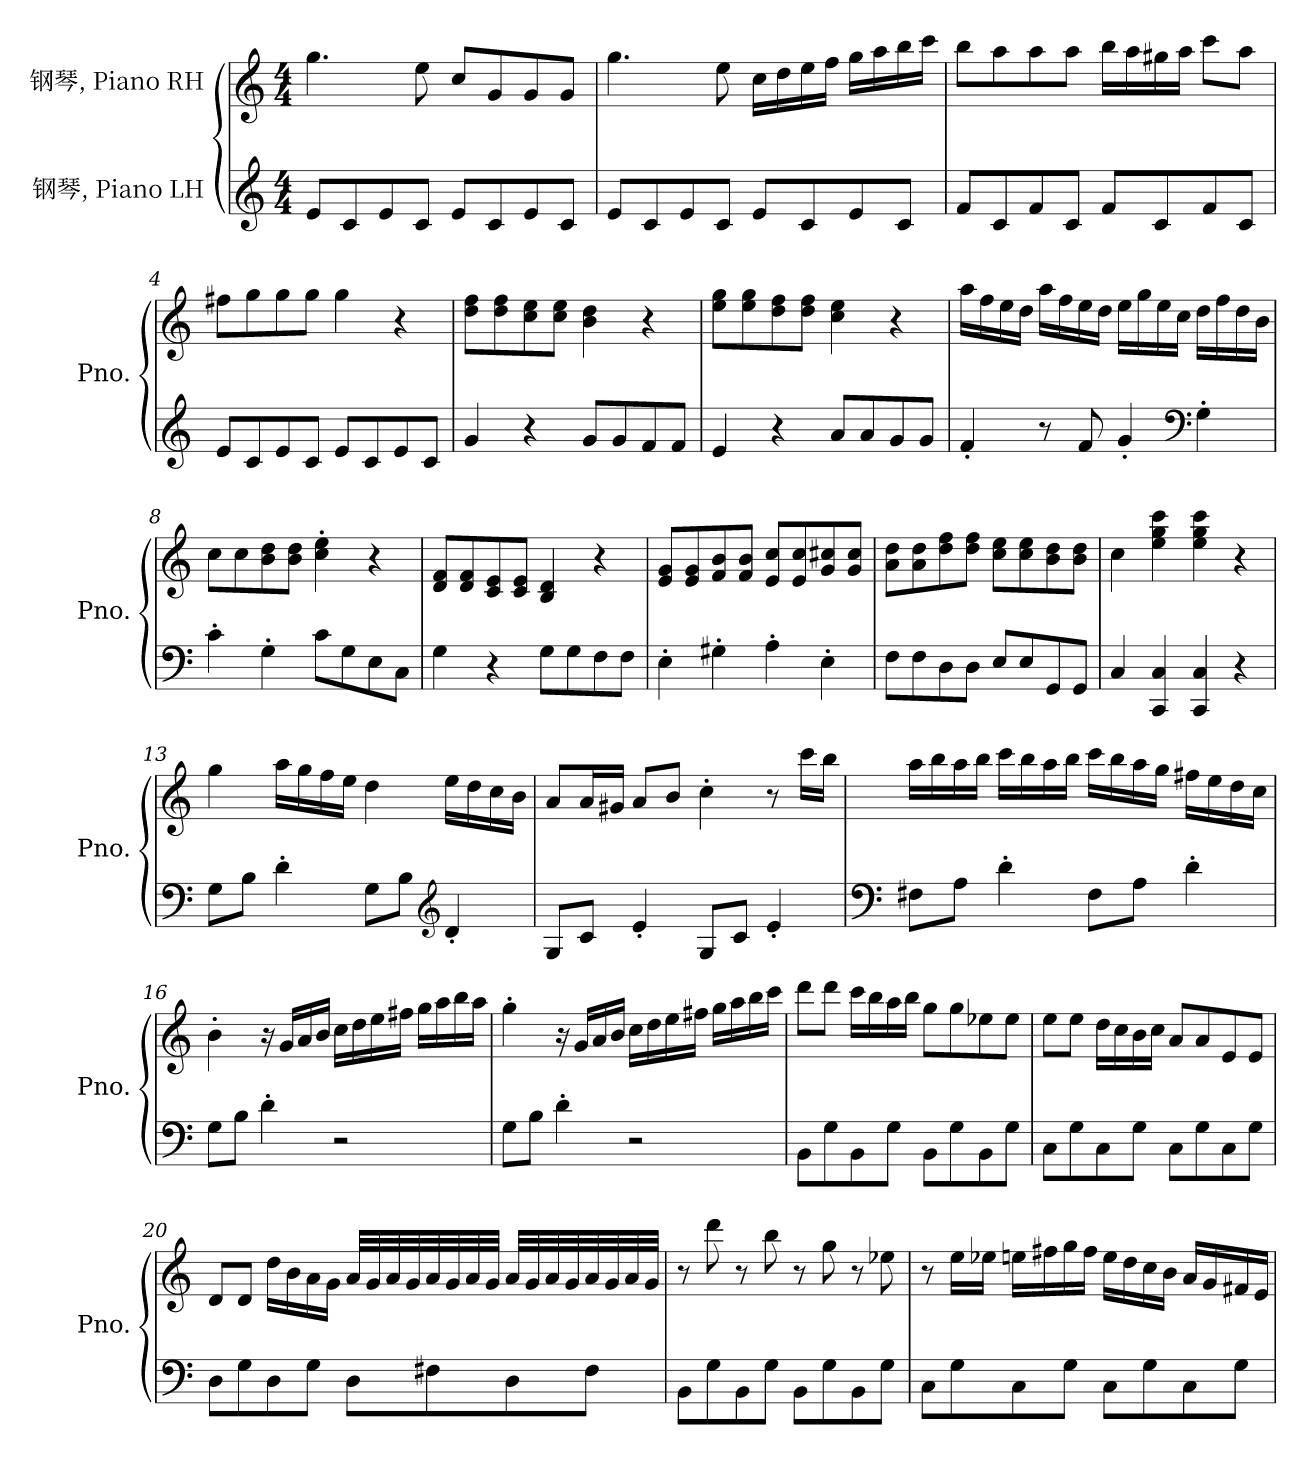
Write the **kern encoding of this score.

**kern	**kern
*part2	*part1
*staff2	*staff1
*I"钢琴, Piano LH	*I"钢琴, Piano RH
*I'Pno.	*I'Pno.
*clefG2	*clefG2
*k[]	*k[]
*M4/4	*M4/4
*MM110	*MM110
=1	=1
8e/L	4.gg\
8c/	.
8e/	.
8c/J	8ee\
8e/L	8cc/L
8c/	8g/
8e/	8g/
8c/J	8g/J
=2	=2
8e/L	4.gg\
8c/	.
8e/	.
8c/J	8ee\
8e/L	16cc\LL
.	16dd\
8c/	16ee\
.	16ff\JJ
8e/	16gg\LL
.	16aa\
8c/J	16bb\
.	16ccc\JJ
=3	=3
8f/L	8bb\L
8c/	8aa\
8f/	8aa\
8c/J	8aa\J
8f/L	16bb\LL
.	16aa\
8c/	16gg#X\
.	16aa\JJ
8f/	8ccc\L
8c/J	8aa\J
!!LO:LB:g=z
=4	=4
8e/L	8ff#X\L
8c/	8gg\
8e/	8gg\
8c/J	8gg\J
8e/L	4gg\
8c/	.
8e/	4r
8c/J	.
=5	=5
4g/	8dd\ 8ff\L
.	8dd\ 8ff\
4r	8cc\ 8ee\
.	8cc\ 8ee\J
8g/L	4b\ 4dd\
8g/	.
8f/	4r
8f/J	.
=6	=6
4e/	8ee\ 8gg\L
.	8ee\ 8gg\
4r	8dd\ 8ff\
.	8dd\ 8ff\J
8a/L	4cc\ 4ee\
8a/	.
8g/	4r
8g/J	.
=7	=7
4f'/	16aa\LL
.	16ff\
.	16ee\
.	16dd\JJ
8r	16aa\LL
.	16ff\
8f/	16ee\
.	16dd\JJ
4g'/	16ee\LL
.	16gg\
.	16ee\
.	16cc\JJ
*clefF4	*
4G'\	16dd\LL
.	16ff\
.	16dd\
.	16b\JJ
!!LO:LB:g=z
=8	=8
4c'\	8cc\L
.	8cc\
4G'\	8b\ 8dd\
.	8b\ 8dd\J
8c\L	4cc\' 4ee\'
8G\	.
8E\	4r
8C\J	.
=9	=9
4G\	8d/ 8f/L
.	8d/ 8f/
4r	8c/ 8e/
.	8c/ 8e/J
8G\L	4B/ 4d/
8G\	.
8F\	4r
8F\J	.
=10	=10
4E'\	8e/ 8g/L
.	8e/ 8g/
4G#X'\	8f/ 8b/
.	8f/ 8b/J
4A'\	8e/ 8cc/L
.	8e/ 8cc/
4E'\	8g/ 8cc#X/
.	8g/ 8cc#/J
=11	=11
8F\L	8a\ 8dd\L
8F\	8a\ 8dd\
8D\	8dd\ 8ff\
8D\J	8dd\ 8ff\J
8E/L	8cc\ 8ee\L
8E/	8cc\ 8ee\
8GG/	8b\ 8dd\
8GG/J	8b\ 8dd\J
=12	=12
4C/	4cc\
4CC/ 4C/	4ee\ 4gg\ 4ccc\
4CC/ 4C/	4ee\ 4gg\ 4ccc\
4r	4r
!!LO:LB:g=z
=13	=13
8G\L	4gg\
8B\J	.
4d'\	16aa\LL
.	16gg\
.	16ff\
.	16ee\JJ
8G\L	4dd\
8B\J	.
*clefG2	*
4d'/	16ee\LL
.	16dd\
.	16cc\
.	16b\JJ
=14	=14
8G/L	8a/L
8c/J	16a/L
.	16g#X/JJ
4e'/	8a/L
.	8b/J
8G/L	4cc'\
8c/J	.
4e'/	8r
.	16ccc\LL
.	16bb\JJ
!!LO:LB:g=z
=15	=15
*clefF4	*
8F#X\L	16aa\LL
.	16bb\
8A\J	16aa\
.	16bb\JJ
4d'\	16ccc\LL
.	16bb\
.	16aa\
.	16bb\JJ
8F#\L	16ccc\LL
.	16bb\
8A\J	16aa\
.	16gg\JJ
4d'\	16ff#X\LL
.	16ee\
.	16dd\
.	16cc\JJ
=16	=16
8G\L	4b'\
8B\J	.
4d'\	16r
.	16g/LL
.	16a/
.	16b/JJ
2r	16cc\LL
.	16dd\
.	16ee\
.	16ff#X\JJ
.	16gg\LL
.	16aa\
.	16bb\
.	16aa\JJ
!!LO:LB:g=z
=17	=17
8G\L	4gg'\
8B\J	.
4d'\	16r
.	16g/LL
.	16a/
.	16b/JJ
2r	16cc\LL
.	16dd\
.	16ee\
.	16ff#X\JJ
.	16gg\LL
.	16aa\
.	16bb\
.	16ccc\JJ
=18	=18
8BB\L	8ddd\L
8G\	8ddd\J
8BB\	16ccc\LL
.	16bb\
8G\J	16aa\
.	16bb\JJ
8BB\L	8gg\L
8G\	8gg\
8BB\	8ee-X\
8G\J	8ee-\J
=19	=19
8C\L	8ee\L
8G\	8ee\J
8C\	16dd\LL
.	16cc\
8G\J	16b\
.	16cc\JJ
8C\L	8a/L
8G\	8a/
8C\	8e/
8G\J	8e/J
!!LO:PB:g=z
=20	=20
8D\L	8d/L
8G\	8d/J
8D\	16dd\LL
.	16b\
8G\J	16a\
.	16g\JJ
8D\L	32a/LLL
.	32g/
.	32a/
.	32g/
8F#X\	32a/
.	32g/
.	32a/
.	32g/JJJ
8D\	32a/LLL
.	32g/
.	32a/
.	32g/
8F#\J	32a/
.	32g/
.	32a/
.	32g/JJJ
=21	=21
8BB\L	8r
8G\	8ddd\
8BB\	8r
8G\J	8bb\
8BB\L	8r
8G\	8gg\
8BB\	8r
8G\J	8ee-X\
!!LO:LB:g=z
=22	=22
8C\L	8r
8G\	16ee\LL
.	16ee-X\JJ
8C\	16een\LL
.	16ff#X\
8G\J	16gg\
.	16ff#\JJ
8C\L	16ee\LL
.	16dd\
8G\	16cc\
.	16b\JJ
8C\	16a/LL
.	16g/
8G\J	16f#X/
.	16e/JJ
=	=
*-	*-
